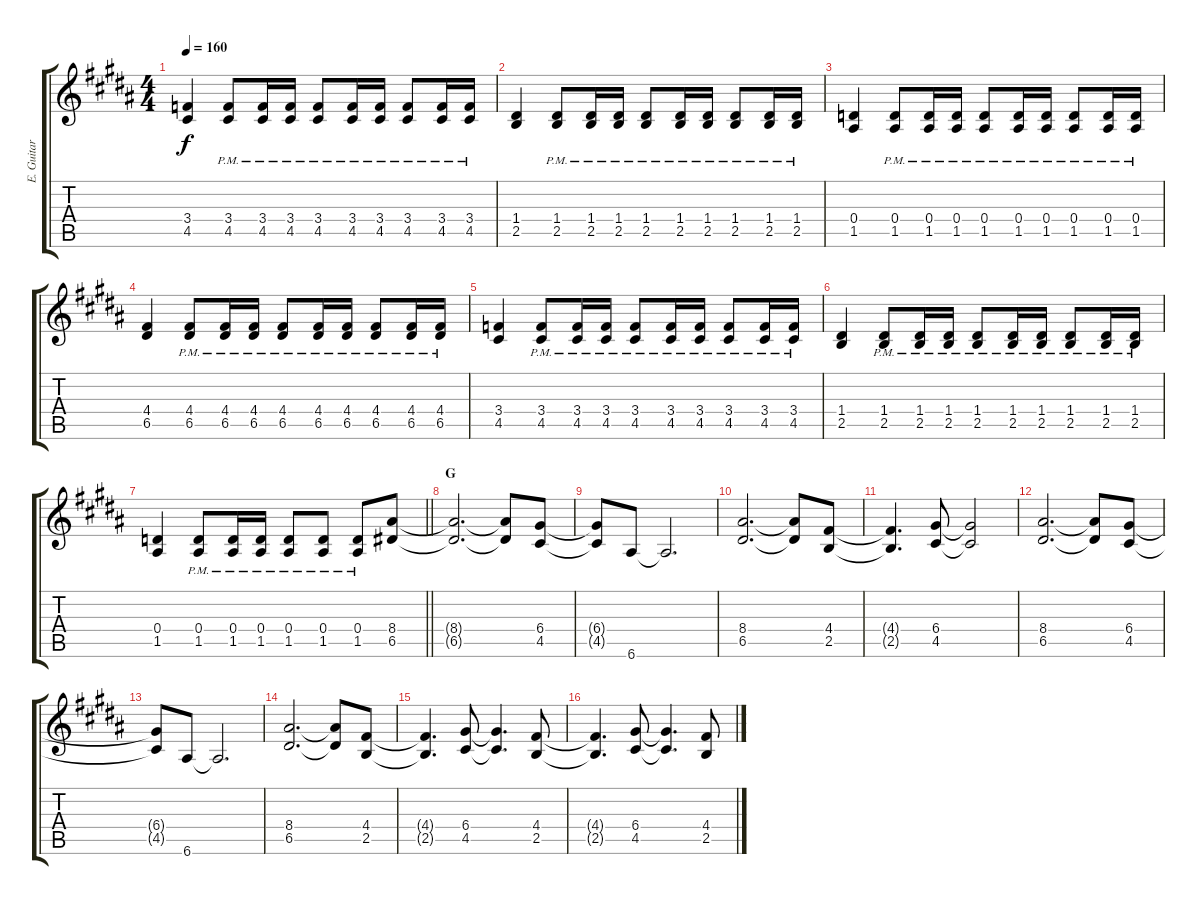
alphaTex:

\track ("E. Guitar IV" "E. Guitar ") {instrument overdrivenguitar}
\staff {score tabs}
\tuning (E4 B3 G3 D3 A2 E2) {hide}
\ts (4 4)
\tempo 160
\clef g2
\ks b
(3.4 4.5).4{dy f} (3.4{pm} 4.5{pm}).8 (3.4{pm} 4.5{pm}).16 (3.4{pm} 4.5{pm}).16 (3.4{pm} 4.5{pm}).8 (3.4{pm} 4.5{pm}).16 (3.4{pm} 4.5{pm}).16 (3.4{pm} 4.5{pm}).8 (3.4{pm} 4.5{pm}).16 (3.4{pm} 4.5{pm}).16 |
(1.4 2.5).4 (1.4{pm} 2.5{pm}).8 (1.4{pm} 2.5{pm}).16 (1.4{pm} 2.5{pm}).16 (1.4{pm} 2.5{pm}).8 (1.4{pm} 2.5{pm}).16 (1.4{pm} 2.5{pm}).16 (1.4{pm} 2.5{pm}).8 (1.4{pm} 2.5{pm}).16 (1.4{pm} 2.5{pm}).16 |
(0.4 1.5).4 (0.4{pm} 1.5{pm}).8 (0.4{pm} 1.5{pm}).16 (0.4{pm} 1.5{pm}).16 (0.4{pm} 1.5{pm}).8 (0.4{pm} 1.5{pm}).16 (0.4{pm} 1.5{pm}).16 (0.4{pm} 1.5{pm}).8 (0.4{pm} 1.5{pm}).16 (0.4{pm} 1.5{pm}).16 |
(4.4 6.5).4 (4.4{pm} 6.5{pm}).8 (4.4{pm} 6.5{pm}).16 (4.4{pm} 6.5{pm}).16 (4.4{pm} 6.5{pm}).8 (4.4{pm} 6.5{pm}).16 (4.4{pm} 6.5{pm}).16 (4.4{pm} 6.5{pm}).8 (4.4{pm} 6.5{pm}).16 (4.4{pm} 6.5{pm}).16 |
(3.4 4.5).4 (3.4{pm} 4.5{pm}).8 (3.4{pm} 4.5{pm}).16 (3.4{pm} 4.5{pm}).16 (3.4{pm} 4.5{pm}).8 (3.4{pm} 4.5{pm}).16 (3.4{pm} 4.5{pm}).16 (3.4{pm} 4.5{pm}).8 (3.4{pm} 4.5{pm}).16 (3.4{pm} 4.5{pm}).16 |
(1.4 2.5).4 (1.4{pm} 2.5{pm}).8 (1.4{pm} 2.5{pm}).16 (1.4{pm} 2.5{pm}).16 (1.4{pm} 2.5{pm}).8 (1.4{pm} 2.5{pm}).16 (1.4{pm} 2.5{pm}).16 (1.4{pm} 2.5{pm}).8 (1.4{pm} 2.5{pm}).16 (1.4{pm} 2.5{pm}).16 |
\barLineRight lightlight
(0.4 1.5).4 (0.4{pm} 1.5{pm}).8 (0.4{pm} 1.5{pm}).16 (0.4{pm} 1.5{pm}).16 (0.4{pm} 1.5{pm}).8 (0.4{pm} 1.5{pm}).8 (0.4{pm} 1.5{pm}).8 (8.4 6.5).8 |
\section ("" "G")
(8.4{t} 6.5{t}).2{d} (8.4{t} 6.5{t}).8 (6.4 4.5).8 |
(6.4{t} 4.5{t}).8 6.6.8 6.6{t}.2{d} |
(8.4 6.5).2{d} (8.4{t} 6.5{t}).8 (4.4 2.5).8 |
(4.4{t} 2.5{t}).4{d} (6.4 4.5).8 (6.4{t} 4.5{t}).2 |
(8.4 6.5).2{d} (8.4{t} 6.5{t}).8 (6.4 4.5).8 |
(6.4{t} 4.5{t}).8 6.6.8 6.6{t}.2{d} |
(8.4 6.5).2{d} (8.4{t} 6.5{t}).8 (4.4 2.5).8 |
(4.4{t} 2.5{t}).4{d} (6.4 4.5).8 (6.4{t} 4.5{t}).4{d} (4.4 2.5).8 |
(4.4{t} 2.5{t}).4{d} (6.4 4.5).8 (6.4{t} 4.5{t}).4{d} (4.4 2.5).8
